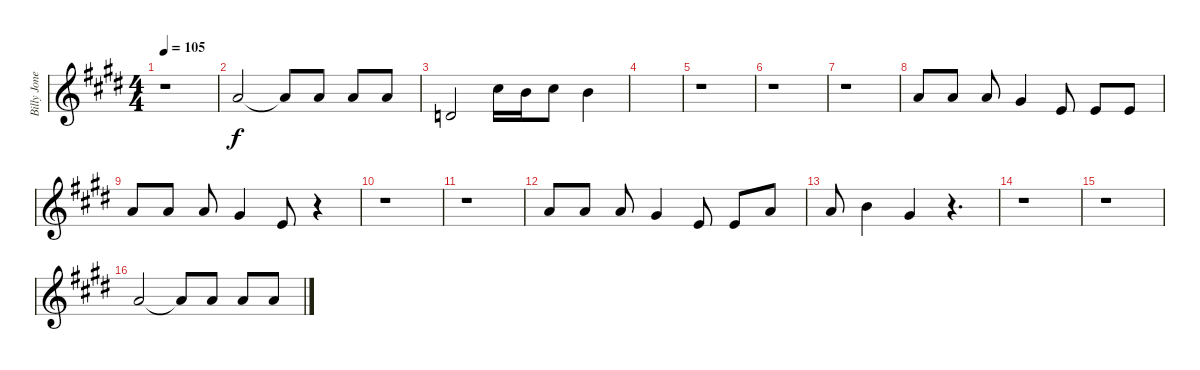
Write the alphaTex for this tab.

\track ("Billy Jones Vocals" "Billy Jone") {instrument flute}
\staff {score}
\tuning (E4 B3 G3 D3 A2 E2) {hide}
\ts (4 4)
\tempo 105
\clef g2
\ks e
r.1{dy f} |
5.1.2 5.1{t}.8 5.1.8 5.1.8 5.1.8 |
3.2.2 9.1.16 7.1.16 9.1.8 7.1.4 |
|
r.1 |
r.1 |
r.1 |
5.1.8{volume 13 balance 8} 5.1.8 5.1.8 4.1.4 5.2.8 5.2.8 5.2.8 |
5.1.8 5.1.8 5.1.8 4.1.4 5.2.8 r.4 |
r.1 |
r.1 |
5.1.8 5.1.8 5.1.8 4.1.4 5.2.8 5.2.8 5.1.8 |
5.1.8 7.1.4 4.1.4 r.4{d} |
r.1 |
r.1 |
5.1.2 5.1{t}.8 5.1.8 5.1.8 5.1.8
